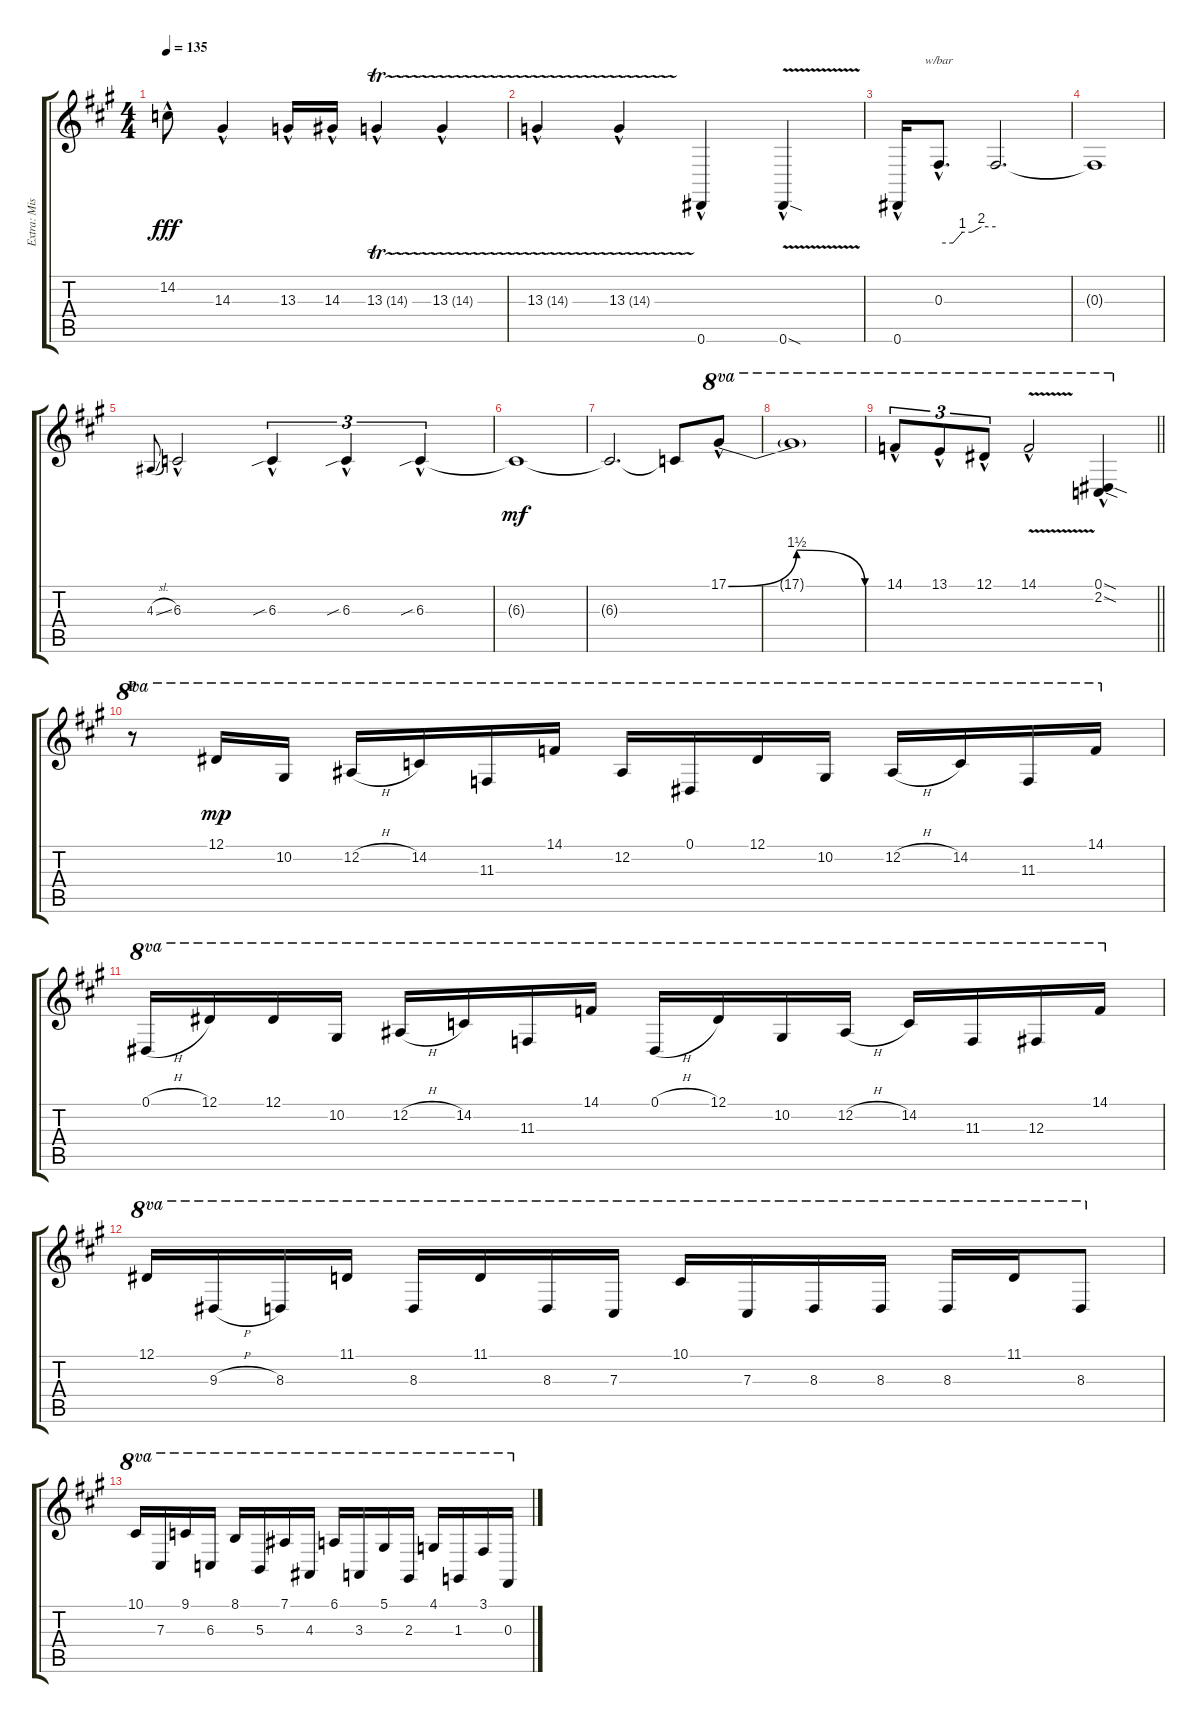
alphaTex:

\track ("Extra: Misc" "Extra: Mis") {instrument pad4choir}
\staff {score tabs}
\tuning (Eb4 Bb3 Gb3 Db3 Ab2 Eb2) {hide}
\ts (4 4)
\tempo 135
\clef g2
\ks a
14.2{hac}.8{dy fff} 14.3{hac}.4 13.3{hac}.16 14.3{hac}.16 13.3{tr (14 16) hac}.4 13.3{tr (14 16) hac}.4 |
13.3{tr (14 16) hac}.4 13.3{tr (14 16) hac}.4 0.6{hac}.4 0.6{v sod hac}.4 |
0.6{hac}.16 0.3{hac}.8{d tbe (custom default 0 0 15 0 25 4 35 4 45 8 60 8)} 0.3{t}.2{d} |
0.3{t}.1 |
4.3{sl}.8{gr onbeat} 6.3{hac}.2 6.3{sib hac}.4{tu (3 2)} 6.3{sib hac}.4{tu (3 2)} 6.3{sib hac}.4{tu (3 2)} |
6.3{t}.1{dy mf} |
6.3{t}.2{d} 6.3{t}.8 17.1{be (bendrelease 0 0 15 6 45 6 60 0) hac}.8{ot 8va} |
17.1{t}.1{ot 8va} |
\barLineRight lightlight
14.1{hac}.8{tu (3 2) ot 8va} 13.1{hac}.8{tu (3 2) ot 8va} 12.1{hac}.8{tu (3 2) ot 8va} 14.1{v hac}.2{ot 8va} (0.1{sod hac} 2.2{sod hac}).4{ot 8va} |
\section ("" "P")
r.8{ot 8va} 12.1.16{ot 8va dy mp} 10.2.16{ot 8va} 12.2{h}.16{ot 8va} 14.2.16{ot 8va} 11.3.16{ot 8va} 14.1.16{ot 8va} 12.2.16{ot 8va} 0.1.16{ot 8va} 12.1.16{ot 8va} 10.2.16{ot 8va} 12.2{h}.16{ot 8va} 14.2.16{ot 8va} 11.3.16{ot 8va} 14.1.16{ot 8va} |
0.1{h}.16{ot 8va} 12.1.16{ot 8va} 12.1.16{ot 8va} 10.2.16{ot 8va} 12.2{h}.16{ot 8va} 14.2.16{ot 8va} 11.3.16{ot 8va} 14.1.16{ot 8va} 0.1{h}.16{ot 8va} 12.1.16{ot 8va} 10.2.16{ot 8va} 12.2{h}.16{ot 8va} 14.2.16{ot 8va} 11.3.16{ot 8va} 12.3.16{ot 8va} 14.1.16{ot 8va} |
12.1.16{ot 8va} 9.3{h}.16{ot 8va} 8.3.16{ot 8va} 11.1.16{ot 8va} 8.3.16{ot 8va} 11.1.16{ot 8va} 8.3.16{ot 8va} 7.3.16{ot 8va} 10.1.16{ot 8va} 7.3.16{ot 8va} 8.3.16{ot 8va} 8.3.16{ot 8va} 8.3.16{ot 8va} 11.1.16{ot 8va} 8.3.8{ot 8va} |
10.1.16{ot 8va} 7.3.16{ot 8va} 9.1.16{ot 8va} 6.3.16{ot 8va} 8.1.16{ot 8va} 5.3.16{ot 8va} 7.1.16{ot 8va} 4.3.16{ot 8va} 6.1.16{ot 8va} 3.3.16{ot 8va} 5.1.16{ot 8va} 2.3.16{ot 8va} 4.1.16{ot 8va} 1.3.16{ot 8va} 3.1.16{ot 8va} 0.3.16{ot 8va}
